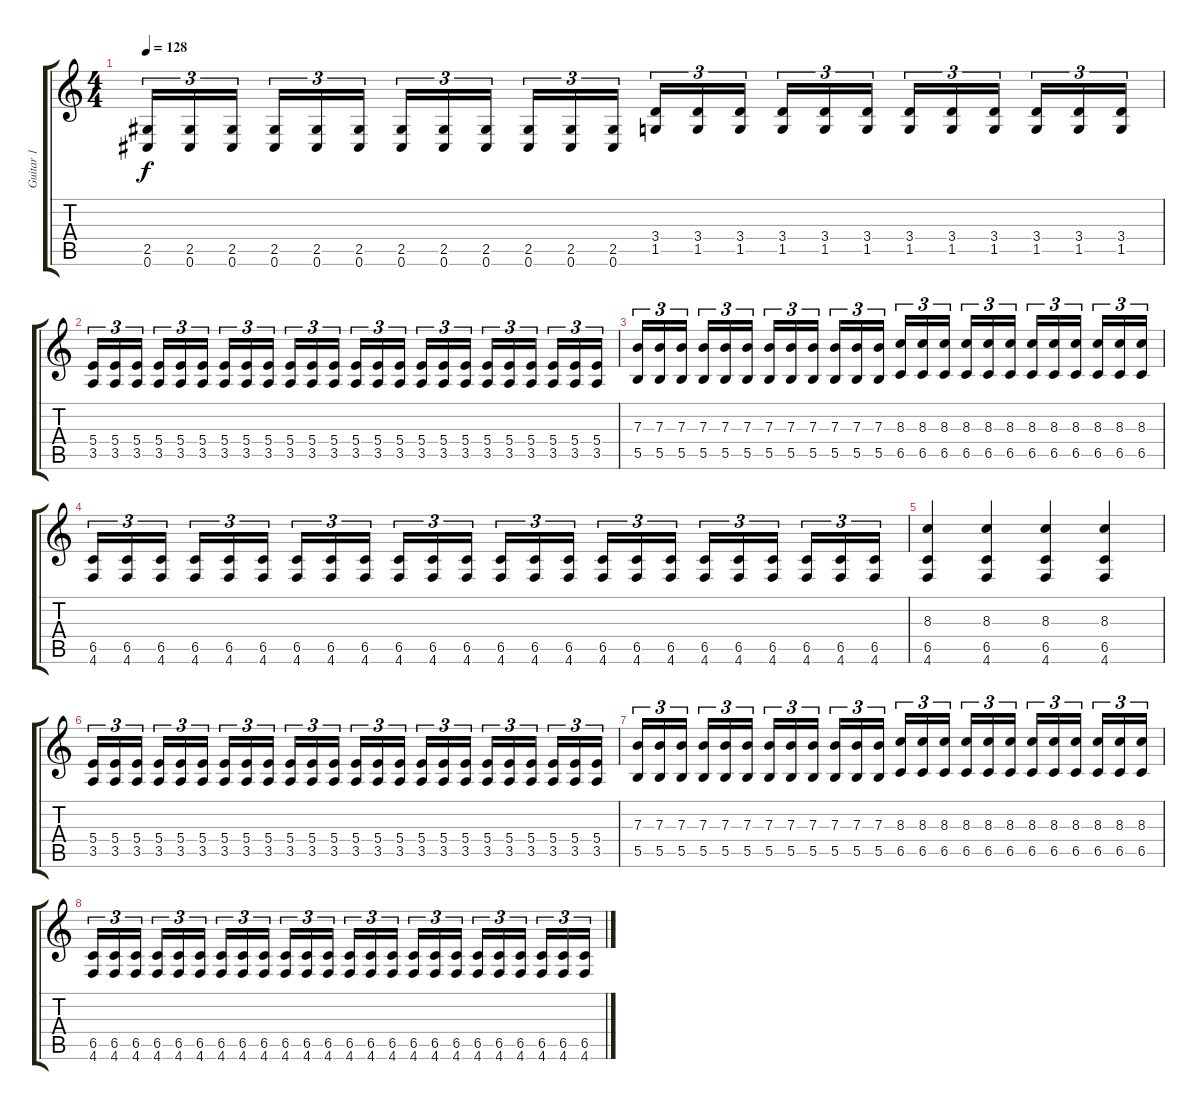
\track ("Guitar 1" "Guitar 1") {instrument distortionguitar}
\staff {score tabs}
\tuning (Db4 Ab3 E3 B2 Gb2 Db2) {hide}
\ts (4 4)
\tempo 128
\clef g2
\ks c
(2.5 0.6).16{tu (3 2) dy f} (2.5 0.6).16{tu (3 2)} (2.5 0.6).16{tu (3 2) beam splitsecondary} (2.5 0.6).16{tu (3 2)} (2.5 0.6).16{tu (3 2)} (2.5 0.6).16{tu (3 2)} (2.5 0.6).16{tu (3 2)} (2.5 0.6).16{tu (3 2)} (2.5 0.6).16{tu (3 2) beam splitsecondary} (2.5 0.6).16{tu (3 2)} (2.5 0.6).16{tu (3 2)} (2.5 0.6).16{tu (3 2)} (3.4 1.5).16{tu (3 2)} (3.4 1.5).16{tu (3 2)} (3.4 1.5).16{tu (3 2) beam splitsecondary} (3.4 1.5).16{tu (3 2)} (3.4 1.5).16{tu (3 2)} (3.4 1.5).16{tu (3 2)} (3.4 1.5).16{tu (3 2)} (3.4 1.5).16{tu (3 2)} (3.4 1.5).16{tu (3 2) beam splitsecondary} (3.4 1.5).16{tu (3 2)} (3.4 1.5).16{tu (3 2)} (3.4 1.5).16{tu (3 2)} |
(5.4 3.5).16{tu (3 2)} (5.4 3.5).16{tu (3 2)} (5.4 3.5).16{tu (3 2) beam splitsecondary} (5.4 3.5).16{tu (3 2)} (5.4 3.5).16{tu (3 2)} (5.4 3.5).16{tu (3 2)} (5.4 3.5).16{tu (3 2)} (5.4 3.5).16{tu (3 2)} (5.4 3.5).16{tu (3 2) beam splitsecondary} (5.4 3.5).16{tu (3 2)} (5.4 3.5).16{tu (3 2)} (5.4 3.5).16{tu (3 2)} (5.4 3.5).16{tu (3 2)} (5.4 3.5).16{tu (3 2)} (5.4 3.5).16{tu (3 2) beam splitsecondary} (5.4 3.5).16{tu (3 2)} (5.4 3.5).16{tu (3 2)} (5.4 3.5).16{tu (3 2)} (5.4 3.5).16{tu (3 2)} (5.4 3.5).16{tu (3 2)} (5.4 3.5).16{tu (3 2) beam splitsecondary} (5.4 3.5).16{tu (3 2)} (5.4 3.5).16{tu (3 2)} (5.4 3.5).16{tu (3 2)} |
(7.3 5.5).16{tu (3 2)} (7.3 5.5).16{tu (3 2)} (7.3 5.5).16{tu (3 2) beam splitsecondary} (7.3 5.5).16{tu (3 2)} (7.3 5.5).16{tu (3 2)} (7.3 5.5).16{tu (3 2)} (7.3 5.5).16{tu (3 2)} (7.3 5.5).16{tu (3 2)} (7.3 5.5).16{tu (3 2) beam splitsecondary} (7.3 5.5).16{tu (3 2)} (7.3 5.5).16{tu (3 2)} (7.3 5.5).16{tu (3 2)} (8.3 6.5).16{tu (3 2)} (8.3 6.5).16{tu (3 2)} (8.3 6.5).16{tu (3 2) beam splitsecondary} (8.3 6.5).16{tu (3 2)} (8.3 6.5).16{tu (3 2)} (8.3 6.5).16{tu (3 2)} (8.3 6.5).16{tu (3 2)} (8.3 6.5).16{tu (3 2)} (8.3 6.5).16{tu (3 2) beam splitsecondary} (8.3 6.5).16{tu (3 2)} (8.3 6.5).16{tu (3 2)} (8.3 6.5).16{tu (3 2)} |
(6.5 4.6).16{tu (3 2)} (6.5 4.6).16{tu (3 2)} (6.5 4.6).16{tu (3 2) beam splitsecondary} (6.5 4.6).16{tu (3 2)} (6.5 4.6).16{tu (3 2)} (6.5 4.6).16{tu (3 2)} (6.5 4.6).16{tu (3 2)} (6.5 4.6).16{tu (3 2)} (6.5 4.6).16{tu (3 2) beam splitsecondary} (6.5 4.6).16{tu (3 2)} (6.5 4.6).16{tu (3 2)} (6.5 4.6).16{tu (3 2)} (6.5 4.6).16{tu (3 2)} (6.5 4.6).16{tu (3 2)} (6.5 4.6).16{tu (3 2) beam splitsecondary} (6.5 4.6).16{tu (3 2)} (6.5 4.6).16{tu (3 2)} (6.5 4.6).16{tu (3 2)} (6.5 4.6).16{tu (3 2)} (6.5 4.6).16{tu (3 2)} (6.5 4.6).16{tu (3 2) beam splitsecondary} (6.5 4.6).16{tu (3 2)} (6.5 4.6).16{tu (3 2)} (6.5 4.6).16{tu (3 2)} |
(8.3 6.5 4.6).4 (8.3 6.5 4.6).4 (8.3 6.5 4.6).4 (8.3 6.5 4.6).4 |
(5.4 3.5).16{tu (3 2)} (5.4 3.5).16{tu (3 2)} (5.4 3.5).16{tu (3 2) beam splitsecondary} (5.4 3.5).16{tu (3 2)} (5.4 3.5).16{tu (3 2)} (5.4 3.5).16{tu (3 2)} (5.4 3.5).16{tu (3 2)} (5.4 3.5).16{tu (3 2)} (5.4 3.5).16{tu (3 2) beam splitsecondary} (5.4 3.5).16{tu (3 2)} (5.4 3.5).16{tu (3 2)} (5.4 3.5).16{tu (3 2)} (5.4 3.5).16{tu (3 2)} (5.4 3.5).16{tu (3 2)} (5.4 3.5).16{tu (3 2) beam splitsecondary} (5.4 3.5).16{tu (3 2)} (5.4 3.5).16{tu (3 2)} (5.4 3.5).16{tu (3 2)} (5.4 3.5).16{tu (3 2)} (5.4 3.5).16{tu (3 2)} (5.4 3.5).16{tu (3 2) beam splitsecondary} (5.4 3.5).16{tu (3 2)} (5.4 3.5).16{tu (3 2)} (5.4 3.5).16{tu (3 2)} |
(7.3 5.5).16{tu (3 2)} (7.3 5.5).16{tu (3 2)} (7.3 5.5).16{tu (3 2) beam splitsecondary} (7.3 5.5).16{tu (3 2)} (7.3 5.5).16{tu (3 2)} (7.3 5.5).16{tu (3 2)} (7.3 5.5).16{tu (3 2)} (7.3 5.5).16{tu (3 2)} (7.3 5.5).16{tu (3 2) beam splitsecondary} (7.3 5.5).16{tu (3 2)} (7.3 5.5).16{tu (3 2)} (7.3 5.5).16{tu (3 2)} (8.3 6.5).16{tu (3 2)} (8.3 6.5).16{tu (3 2)} (8.3 6.5).16{tu (3 2) beam splitsecondary} (8.3 6.5).16{tu (3 2)} (8.3 6.5).16{tu (3 2)} (8.3 6.5).16{tu (3 2)} (8.3 6.5).16{tu (3 2)} (8.3 6.5).16{tu (3 2)} (8.3 6.5).16{tu (3 2) beam splitsecondary} (8.3 6.5).16{tu (3 2)} (8.3 6.5).16{tu (3 2)} (8.3 6.5).16{tu (3 2)} |
(6.5 4.6).16{tu (3 2)} (6.5 4.6).16{tu (3 2)} (6.5 4.6).16{tu (3 2) beam splitsecondary} (6.5 4.6).16{tu (3 2)} (6.5 4.6).16{tu (3 2)} (6.5 4.6).16{tu (3 2)} (6.5 4.6).16{tu (3 2)} (6.5 4.6).16{tu (3 2)} (6.5 4.6).16{tu (3 2) beam splitsecondary} (6.5 4.6).16{tu (3 2)} (6.5 4.6).16{tu (3 2)} (6.5 4.6).16{tu (3 2)} (6.5 4.6).16{tu (3 2)} (6.5 4.6).16{tu (3 2)} (6.5 4.6).16{tu (3 2) beam splitsecondary} (6.5 4.6).16{tu (3 2)} (6.5 4.6).16{tu (3 2)} (6.5 4.6).16{tu (3 2)} (6.5 4.6).16{tu (3 2)} (6.5 4.6).16{tu (3 2)} (6.5 4.6).16{tu (3 2) beam splitsecondary} (6.5 4.6).16{tu (3 2)} (6.5 4.6).16{tu (3 2)} (6.5 4.6).16{tu (3 2)}
